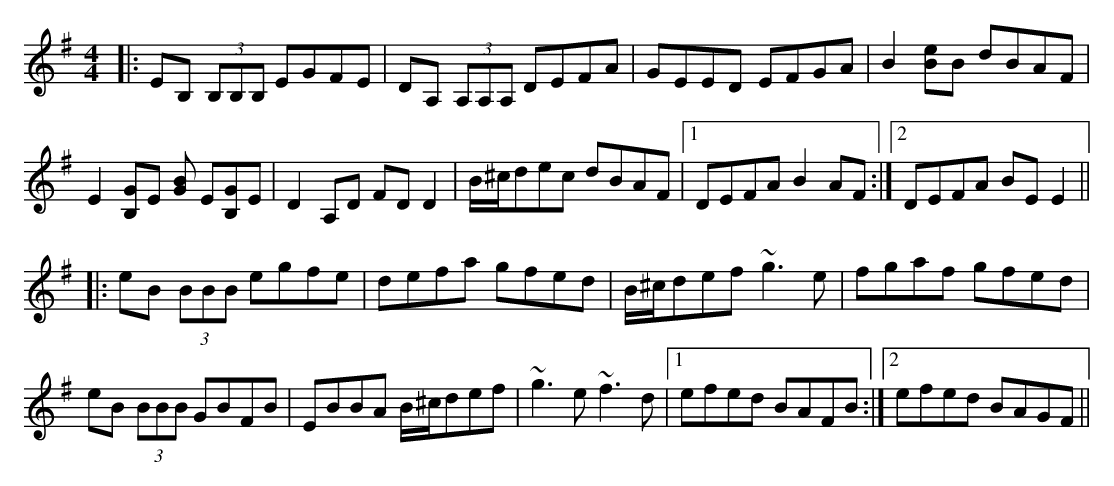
X:1
M:4/4
K:Emin
|:EB, (3B,B,B, EGFE|DA, (3A,A,A, DEFA|GEED EFGA|B2 [eB]B dBAF|
E2 [GB,]E [BG] E[GB,]E|D2 A,D FD D2|B1/2^c1/2dec dBAF|1 DEFA B2 AF:|2 DEFA BE E2||
|:eB (3BBB egfe|defa gfed|B1/2^c1/2def ~g3e|fgaf gfed|
eB (3BBB GBFB|EBBA B1/2^c1/2def|~g3e ~f3d|1 efed BAFB:|2 efed BAGF||
